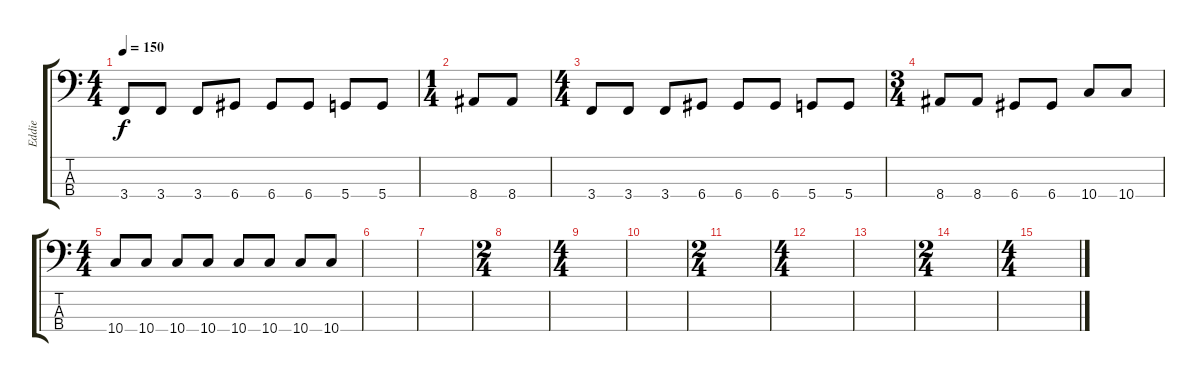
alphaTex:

\track ("Eddie" "Eddie") {instrument electricbasspick}
\staff {score tabs}
\tuning (G2 D2 A1 D1) {hide}
\ts (4 4)
\tempo 150
\clef f4
\ks c
3.4.8{dy f} 3.4.8 3.4.8 6.4.8 6.4.8 6.4.8 5.4.8 5.4.8 |
\ts (1 4)
8.4.8 8.4.8 |
\ts (4 4)
3.4.8 3.4.8 3.4.8 6.4.8 6.4.8 6.4.8 5.4.8 5.4.8 |
\ts (3 4)
8.4.8 8.4.8 6.4.8 6.4.8 10.4.8 10.4.8 |
\ts (4 4)
10.4.8 10.4.8 10.4.8 10.4.8 10.4.8 10.4.8 10.4.8 10.4.8 |
|
|
\ts (2 4)
|
\ts (4 4)
|
|
\ts (2 4)
|
\ts (4 4)
|
|
\ts (2 4)
|
\ts (4 4)
